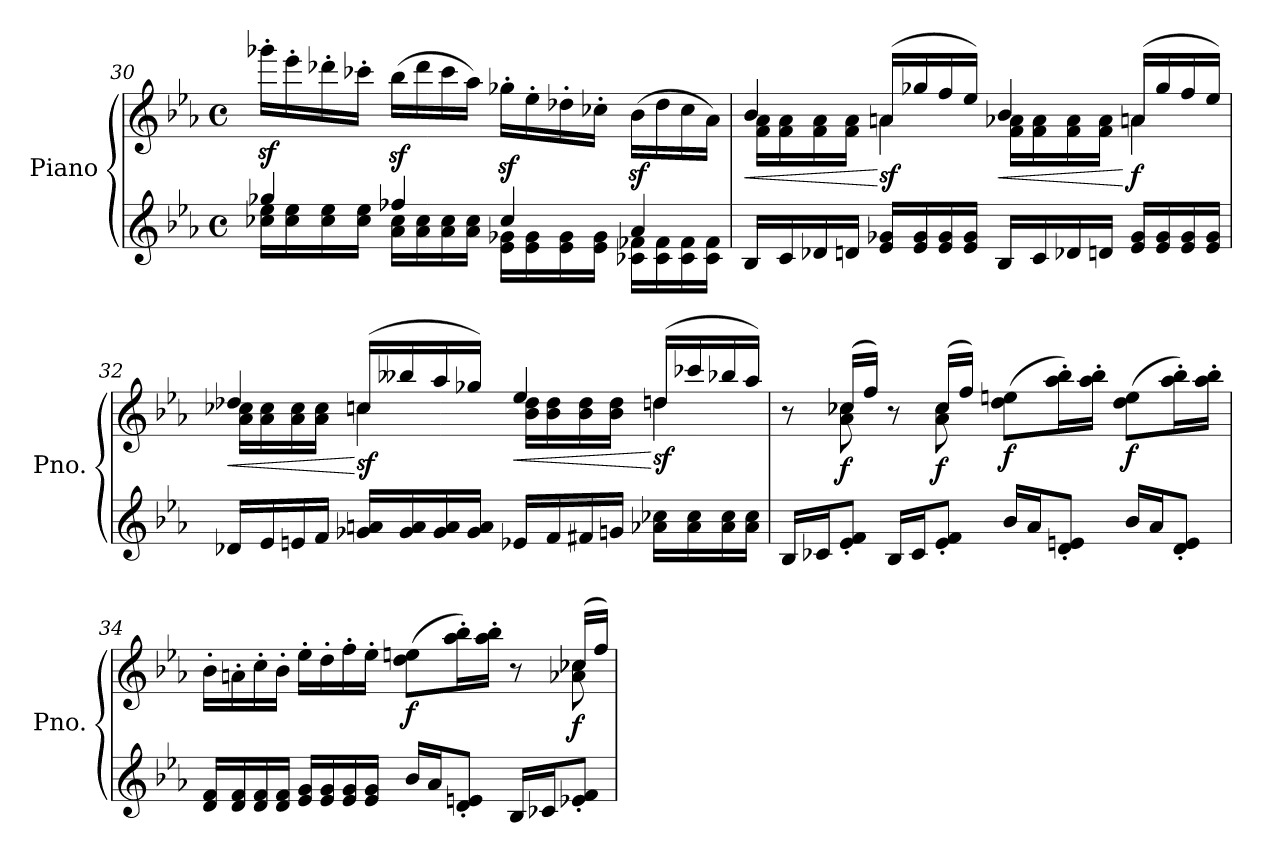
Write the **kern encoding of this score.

**kern	**kern	**dynam
*part1	*part1	*part1
*staff2	*staff1	*staff1/2
*I"Piano	*	*
*I'Pno.	*	*
*clefG2	*clefG2	*
*k[b-e-a-]	*k[b-e-a-]	*
*M4/4	*M4/4	*
*met(c)	*met(c)	*
=30	=30	=30
*^	*	*
16cc-X\ 16ee-\LL	4gg-X/	16ggg-Xz<'\LL	.
16cc-\ 16ee-\	.	16eee-'\	.
16cc-\ 16ee-\	.	16ddd-X'\	.
16cc-\ 16ee-\JJ	.	16ccc-X'\JJ	.
16a-\ 16cc-\LL	4ff-X/	(>16bb-z<\LL	.
16a-\ 16cc-\	.	16ddd-\	.
16a-\ 16cc-\	.	16ccc-\	.
16a-\ 16cc-\JJ	.	16aa-\JJ)	.
16e-\ 16g-X\LL	4cc-/	16gg-Xz<'\LL	.
16e-\ 16g-\	.	16ee-'\	.
16e-\ 16g-\	.	16dd-X'\	.
16e-\ 16g-\JJ	.	16cc-X'\JJ	.
16c-X\ 16f-X\LL	4a-/	(>16b-z<\LL	.
16c-\ 16f-\	.	16dd-\	.
16c-\ 16f-\	.	16cc-\	.
16c-\ 16f-\JJ	.	16a-\JJ)	.
*v	*v	*	*
!!LO:LB:g=z
=31	=31	=31
!	!	!LO:HP:b
*	*^	*
16B-/LL	4b-/	16f\ 16a-\LL	<
16c/	.	16f\ 16a-\	.
16d-X/	.	16f\ 16a-\	.
16dn/JJ	.	16f\ 16a-\JJ	.
!	!	!	!LO:DY:n=1:b
16e-/ 16g-X/LL	(>16an/LL	4a\	[ sf
16e-/ 16g-/	16gg-X/	.	.
16e-/ 16g-/	16ff/	.	.
16e-/ 16g-/JJ	16ee-/JJ)	.	.
!	!	!	!LO:HP:b
16B-/LL	4b-/	16f\ 16a-X\LL	<
16c/	.	16f\ 16a-\	.
16d-X/	.	16f\ 16a-\	.
16dn/JJ	.	16f\ 16a-\JJ	.
!	!	!	!LO:DY:n=2:b
16e-/ 16g-/LL	(>16an/LL	4a\	[ f
16e-/ 16g-/	16gg-/	.	.
16e-/ 16g-/	16ff/	.	.
16e-/ 16g-/JJ	16ee-/JJ)	.	.
=32	=32	=32	=32
!	!	!	!LO:HP:b
16d-X/LL	4dd-X/	16a-\ 16cc-X\LL	<
16e-/	.	16a-\ 16cc-\	.
16en/	.	16a-\ 16cc-\	.
16f/JJ	.	16a-\ 16cc-\JJ	.
!	!	!	!LO:DY:n=1:b
16g-X/ 16an/LL	(>16ccn/LL	4cc\	[ sf
16g-/ 16a/	16bb--X/	.	.
16g-/ 16a/	16aa-/	.	.
16g-/ 16a/JJ	16gg-X/JJ)	.	.
!	!	!	!LO:HP:b
16e-X/LL	4ee-/	16b-\ 16dd-\LL	<
16f/	.	16b-\ 16dd-\	.
16f#X/	.	16b-\ 16dd-\	.
16gn/JJ	.	16b-\ 16dd-\JJ	.
!	!	!	!LO:DY:n=2:b
16a-X\ 16cc-X\LL	(>16ddn/LL	4dd\	[ sf
16a-\ 16cc-\	16ccc-X/	.	.
16a-\ 16cc-\	16bb-X/	.	.
16a-\ 16cc-\JJ	16aa-/JJ)	.	.
!!LO:LB:g=z	!!
=33	=33	=33	=33
16B-/LL	8r	8ryy	.
16c-X/J	.	.	.
!	!	!	!LO:DY:b
8e-/' 8f/'J	(>16cc-X/LL	8a-\ 8cc-\	f
.	16ff/JJ)	.	.
16B-/LL	8r	8ryy	.
16c-/J	.	.	.
!	!	!	!LO:DY:b
8e-/' 8f/'J	(>16cc-/LL	8a-\ 8cc-\	f
.	16ff/JJ)	.	.
!	!	!	!LO:DY:b
16b-/LL	(>8dd\ 8een\L	2ryy	f
16a-/J	.	.	.
8d/' 8en/'J	16aa-\' 16bb-\'L)	.	.
.	16aa-\' 16bb-\'JJ	.	.
!	!	!	!LO:DY:b
16b-/LL	(>8dd\ 8ee\L	.	f
16a-/J	.	.	.
8d/' 8e/'J	16aa-\' 16bb-\'L)	.	.
.	16aa-\' 16bb-\'JJ	.	.
=34	=34	=34	=34
16d/ 16f/LL	16b-'\LL	2..ryy	.
16d/ 16f/	16an'\	.	.
16d/ 16f/	16cc'\	.	.
16d/ 16f/JJ	16b-'\JJ	.	.
16e-/ 16g/LL	16ee-'\LL	.	.
16e-/ 16g/	16dd'\	.	.
16e-/ 16g/	16ff'\	.	.
16e-/ 16g/JJ	16ee-'\JJ	.	.
!	!	!	!LO:DY:b
16b-/LL	(>8dd\ 8een\L	.	f
16a-/J	.	.	.
8d/' 8en/'J	16aa-\' 16bb-\'L)	.	.
.	16aa-\' 16bb-\'JJ	.	.
16B-/LL	8r	.	.
16c-X/J	.	.	.
!	!	!	!LO:DY:b
8e-X/' 8f/'J	(>16cc-X/LL	8a-X\ 8cc-\	f
.	16ff/JJ)	.	.
*	*v	*v	*
=	=	=
*-	*-	*-
